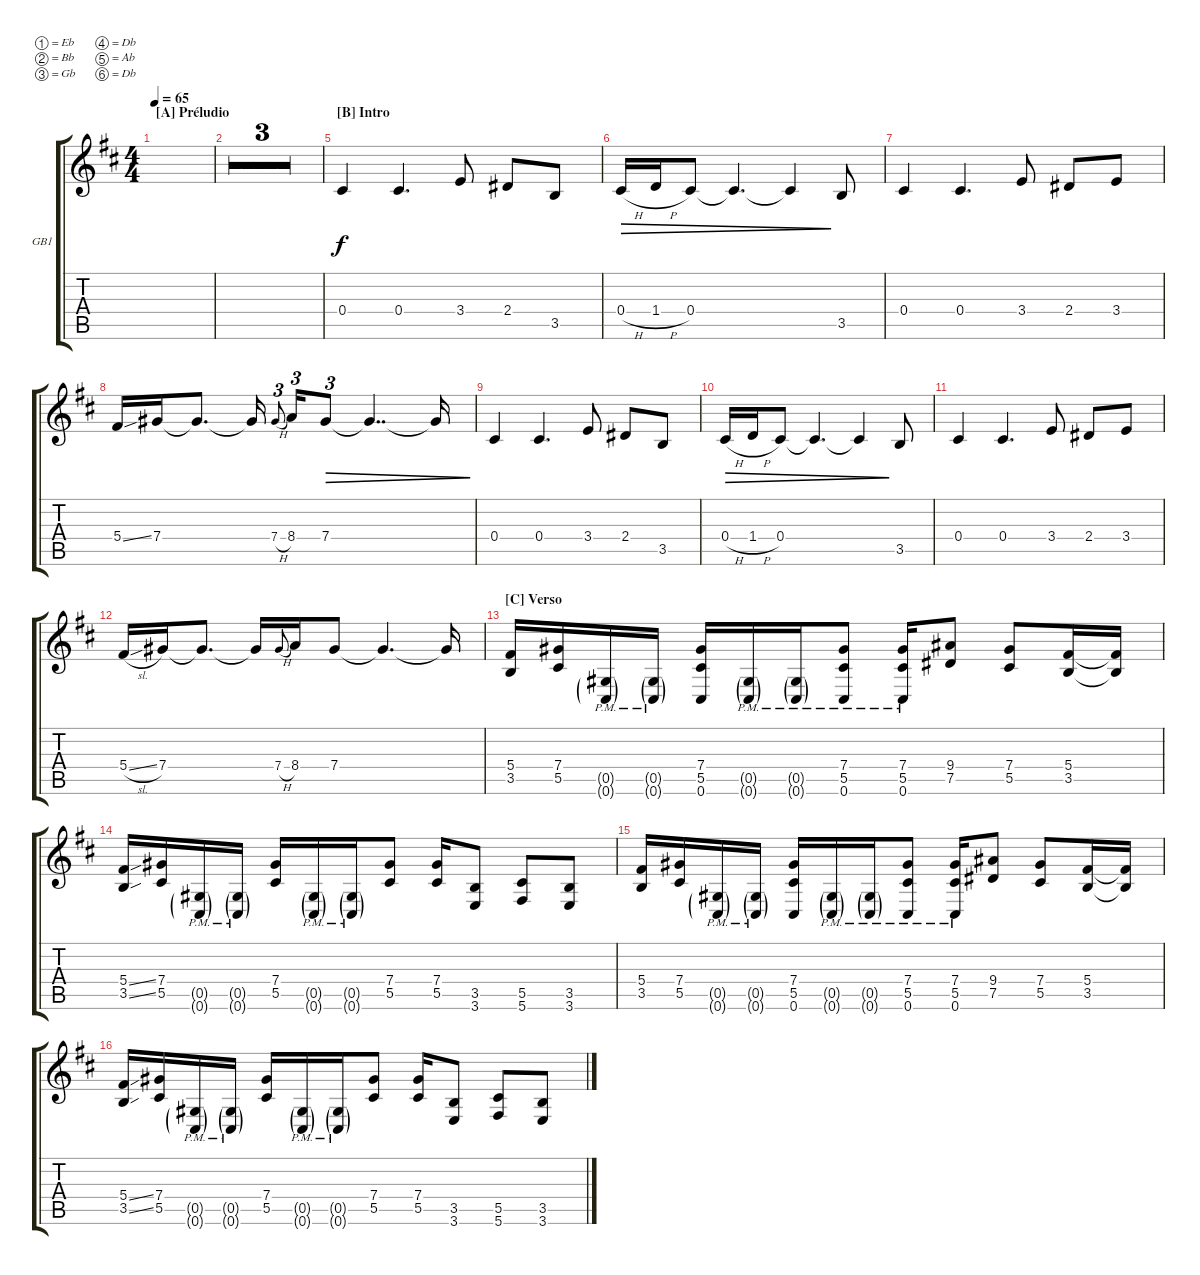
\defaultSystemsLayout 4
\bracketExtendMode groupsimilarinstruments
\firstSystemTrackNameOrientation horizontal
\otherSystemsTrackNameOrientation horizontal
\track ("Guitarra Base 1" "GB1") {multiBarRest instrument distortionguitar}
\staff {score tabs}
\tuning (Eb4 Bb3 Gb3 Db3 Ab2 Db2)
\ts (4 4)
\section ("A" "Préludio")
\tempo 65
\clef g2
\ks d
|
|
|
|
\section ("B" "Intro")
0.4.4 0.4.4{d} 3.4.8 2.4.8 3.5.8 |
0.4{h}.16{dec} 1.4{h}.16{dec} 0.4.8{dec} 0.4{t}.4{d dec} 0.4{t}.4{dec} 3.5.8 |
0.4.4 0.4.4{d} 3.4.8 2.4.8 3.4.8 |
5.4{ss}.16 7.4.16 7.4{t}.8{d} 7.4{t}.16 7.4{h}.8{tu (3 2) gr onbeat} 8.4.16{tu (3 2)} 7.4.8{tu (3 2) dec} 7.4{t}.4{dd dec} 7.4{t}.16{dec} |
0.4.4 0.4.4{d} 3.4.8 2.4.8 3.5.8 |
0.4{h}.16{dec} 1.4{h}.16{dec} 0.4.8{dec} 0.4{t}.4{d dec} 0.4{t}.4{dec} 3.5.8 |
0.4.4 0.4.4{d} 3.4.8 2.4.8 3.4.8 |
5.4{sl}.16 7.4.16 7.4{t}.8{d} 7.4{t}.16 7.4{h}.8{gr onbeat} 8.4.16 7.4.8 7.4{t}.4{d} 7.4{t}.16 |
\section ("C" "Verso")
(3.5 5.4).16 (7.4 5.5).16 (0.5{g pm} 0.6{g}).16 (0.5{g pm} 0.6{g}).16 (7.4 5.5 0.6).16 (0.5{g pm} 0.6{g}).16 (0.5{g pm} 0.6{g}).16 (7.4{pm} 5.5 0.6).8 (5.5{pm} 7.4{pm} 0.6).16 (7.5 9.4).8 (5.5 7.4).8 (5.4 3.5).16 (5.4{t} 3.5{t}).16 |
(3.5{ss} 5.4{ss}).16 (5.5 7.4).16 (0.5{g pm} 0.6{g}).16 (0.5{g pm} 0.6{g}).16 (5.5 7.4).16 (0.5{g pm} 0.6{g}).16 (0.5{g pm} 0.6{g}).16 (5.5 7.4).8 (7.4 5.5).16 (3.5 3.6).8 (5.6 5.5).8 (3.5 3.6).8 |
(3.5 5.4).16 (7.4 5.5).16 (0.5{g pm} 0.6{g}).16 (0.5{g pm} 0.6{g}).16 (7.4 5.5 0.6).16 (0.5{g pm} 0.6{g}).16 (0.5{g pm} 0.6{g}).16 (7.4{pm} 5.5 0.6).8 (5.5{pm} 7.4{pm} 0.6).16 (7.5 9.4).8 (5.5 7.4).8 (5.4 3.5).16 (5.4{t} 3.5{t}).16 |
(3.5{ss} 5.4{ss}).16 (5.5 7.4).16 (0.5{g pm} 0.6{g}).16 (0.5{g pm} 0.6{g}).16 (5.5 7.4).16 (0.5{g pm} 0.6{g}).16 (0.5{g pm} 0.6{g}).16 (5.5 7.4).8 (7.4 5.5).16 (3.5 3.6).8 (5.6 5.5).8 (3.5 3.6).8
